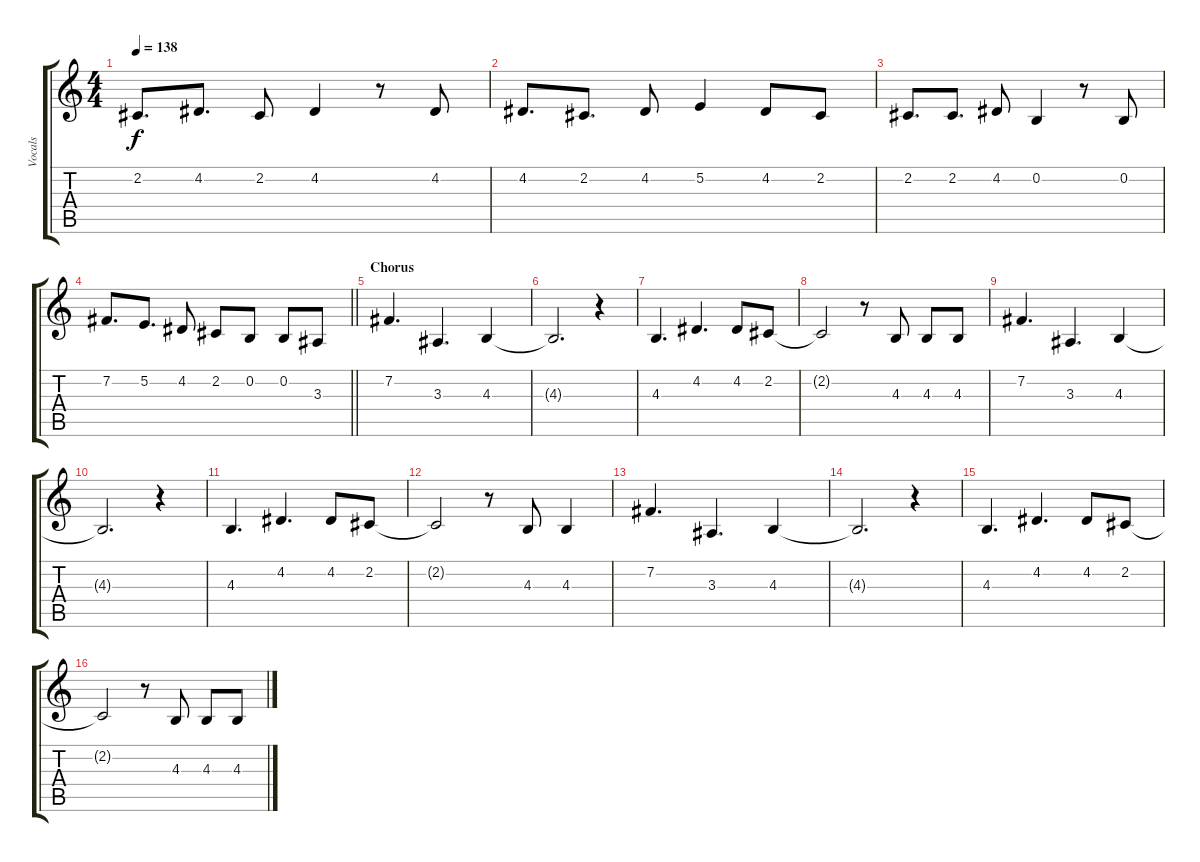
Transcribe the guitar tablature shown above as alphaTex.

\track ("Vocals" "Vocals") {instrument altosax}
\staff {score tabs}
\tuning (E4 B3 G3 D3 A2 E2) {hide}
\ts (4 4)
\tempo 138
\clef g2
\ks c
2.2.8{d dy f} 4.2.8{d} 2.2.8 4.2.4 r.8 4.2.8 |
4.2.8{d} 2.2.8{d} 4.2.8 5.2.4 4.2.8 2.2.8 |
2.2.8{d} 2.2.8{d} 4.2.8 0.2.4 r.8 0.2.8 |
\barLineRight lightlight
7.2.8{d} 5.2.8{d} 4.2.8 2.2.8 0.2.8 0.2.8 3.3.8 |
\section ("" "Chorus")
7.2.4{d} 3.3.4{d} 4.3.4 |
4.3{t}.2{d} r.4 |
4.3.4{d} 4.2.4{d} 4.2.8 2.2.8 |
2.2{t}.2 r.8 4.3.8 4.3.8 4.3.8 |
7.2.4{d} 3.3.4{d} 4.3.4 |
4.3{t}.2{d} r.4 |
4.3.4{d} 4.2.4{d} 4.2.8 2.2.8 |
2.2{t}.2 r.8 4.3.8 4.3.4 |
7.2.4{d} 3.3.4{d} 4.3.4 |
4.3{t}.2{d} r.4 |
4.3.4{d} 4.2.4{d} 4.2.8 2.2.8 |
2.2{t}.2 r.8 4.3.8 4.3.8 4.3.8
